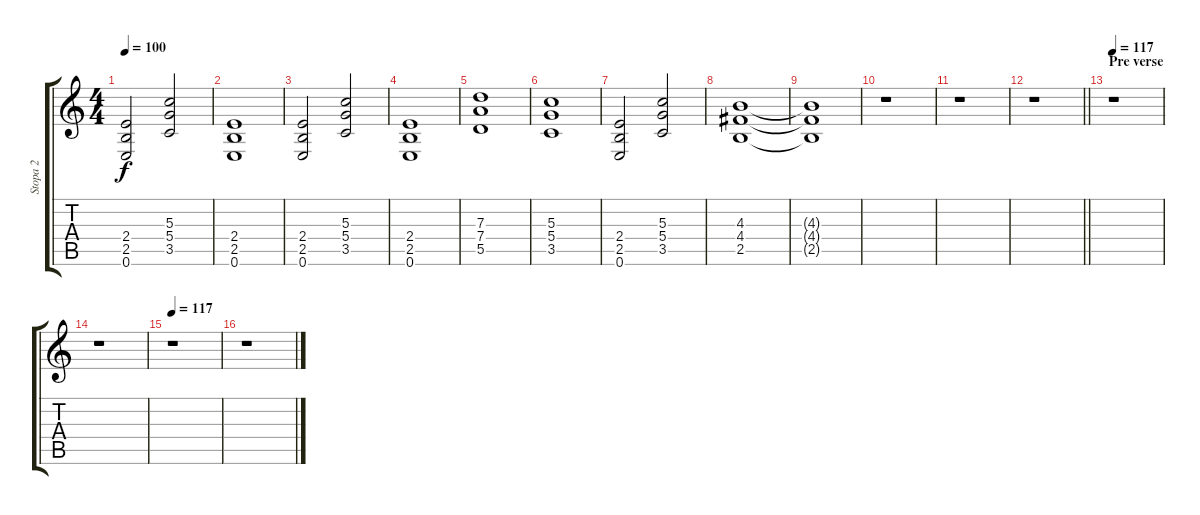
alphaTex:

\track ("Stopa 2" "Stopa 2") {instrument distortionguitar}
\staff {score tabs}
\tuning (E4 B3 G3 D3 A2 E2) {hide}
\ts (4 4)
\tempo 100
\clef g2
\ks c
(2.4 2.5 0.6).2{dy f} (5.3 5.4 3.5).2 |
(2.4 2.5 0.6).1 |
(2.4 2.5 0.6).2 (5.3 5.4 3.5).2 |
(2.4 2.5 0.6).1 |
(7.3 7.4 5.5).1{instrument overdrivenguitar} |
(5.3 5.4 3.5).1 |
(2.4 2.5 0.6).2 (5.3 5.4 3.5).2 |
(4.3 4.4 2.5).1 |
(4.3{t} 4.4{t} 2.5{t}).1 |
r.1 |
r.1 |
\barLineRight lightlight
r.1 |
\section ("" "Pre verse")
\tempo 117
r.1 |
r.1 |
\tempo 117
r.1 |
r.1
